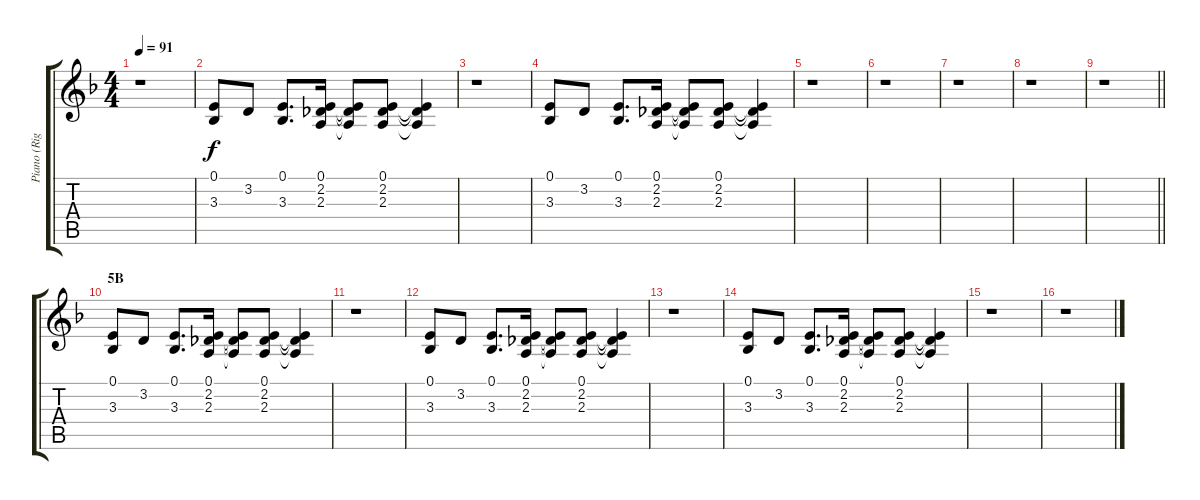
\track ("Piano (Right Hand)" "Piano (Rig") {instrument acousticgrandpiano}
\staff {score tabs}
\tuning (E4 B3 G3 D3 A2 E2) {hide}
\ts (4 4)
\tempo 91
\clef g2
\ks f
r.1{dy f} |
(0.1 3.3).8 3.2.8 (0.1 3.3).8{d} (0.1 2.2 2.3).16 (0.1{t} 2.2{t} 2.3{t}).8 (0.1 2.2 2.3).8 (0.1{t} 2.2{t} 2.3{t}).4 |
r.1 |
(0.1 3.3).8 3.2.8 (0.1 3.3).8{d} (0.1 2.2 2.3).16 (0.1{t} 2.2{t} 2.3{t}).8 (0.1 2.2 2.3).8 (0.1{t} 2.2{t} 2.3{t}).4 |
r.1 |
r.1 |
r.1 |
r.1 |
\barLineRight lightlight
r.1 |
\section ("" "5B")
(0.1 3.3).8 3.2.8 (0.1 3.3).8{d} (0.1 2.2 2.3).16 (0.1{t} 2.2{t} 2.3{t}).8 (0.1 2.2 2.3).8 (0.1{t} 2.2{t} 2.3{t}).4 |
r.1 |
(0.1 3.3).8 3.2.8 (0.1 3.3).8{d} (0.1 2.2 2.3).16 (0.1{t} 2.2{t} 2.3{t}).8 (0.1 2.2 2.3).8 (0.1{t} 2.2{t} 2.3{t}).4 |
r.1 |
(0.1 3.3).8 3.2.8 (0.1 3.3).8{d} (0.1 2.2 2.3).16 (0.1{t} 2.2{t} 2.3{t}).8 (0.1 2.2 2.3).8 (0.1{t} 2.2{t} 2.3{t}).4 |
r.1 |
r.1
